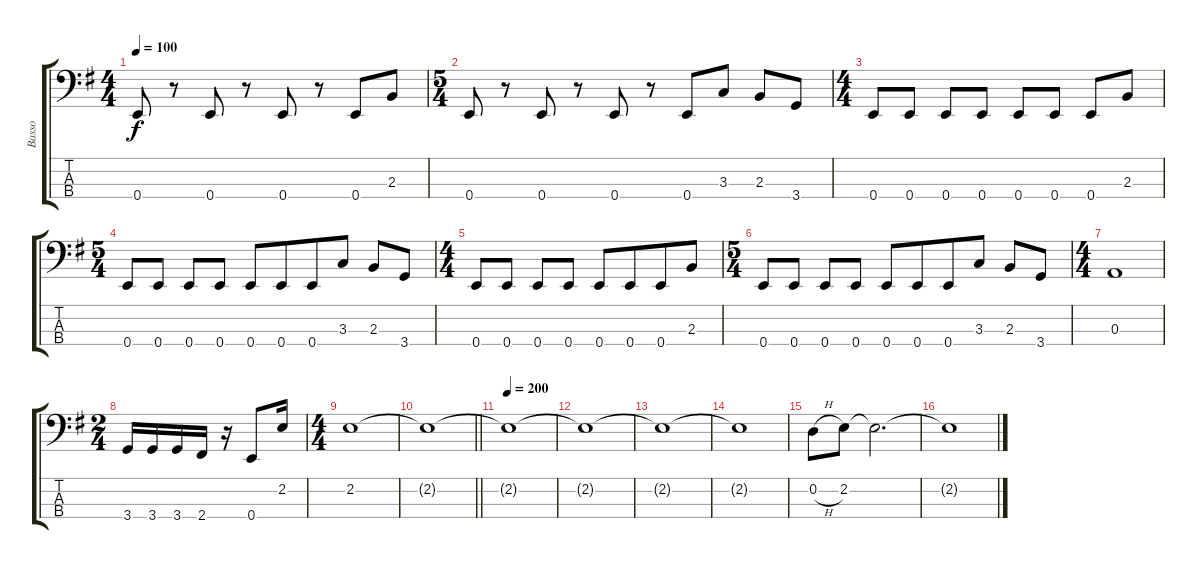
\track ("Basso" "Basso") {instrument electricbasspick}
\staff {score tabs}
\tuning (G2 D2 A1 E1) {hide}
\ts (4 4)
\tempo 100
\clef f4
\ks g
0.4.8{dy f} r.8 0.4.8 r.8 0.4.8 r.8 0.4.8 2.3.8 |
\ts (5 4)
0.4.8 r.8 0.4.8 r.8 0.4.8 r.8 0.4.8 3.3.8 2.3.8 3.4.8 |
\ts (4 4)
0.4.8 0.4.8 0.4.8 0.4.8 0.4.8 0.4.8 0.4.8 2.3.8 |
\ts (5 4)
0.4.8 0.4.8 0.4.8 0.4.8{beam split} 0.4.8 0.4.8{beam merge} 0.4.8 3.3.8{beam split} 2.3.8 3.4.8 |
\ts (4 4)
0.4.8 0.4.8 0.4.8 0.4.8{beam split} 0.4.8 0.4.8{beam merge} 0.4.8 2.3.8 |
\ts (5 4)
0.4.8 0.4.8 0.4.8 0.4.8{beam split} 0.4.8 0.4.8{beam merge} 0.4.8 3.3.8{beam split} 2.3.8 3.4.8 |
\ts (4 4)
0.3.1 |
\ts (2 4)
3.4.16 3.4.16 3.4.16 2.4.16 r.16 0.4.8 2.2.16 |
\ts (4 4)
2.2.1 |
\barLineRight lightlight
2.2{t}.1 |
\tempo 200
2.2{t}.1 |
2.2{t}.1 |
2.2{t}.1 |
2.2{t}.1 |
0.2{h}.8 2.2.8 2.2{t}.2{d} |
2.2{t}.1
